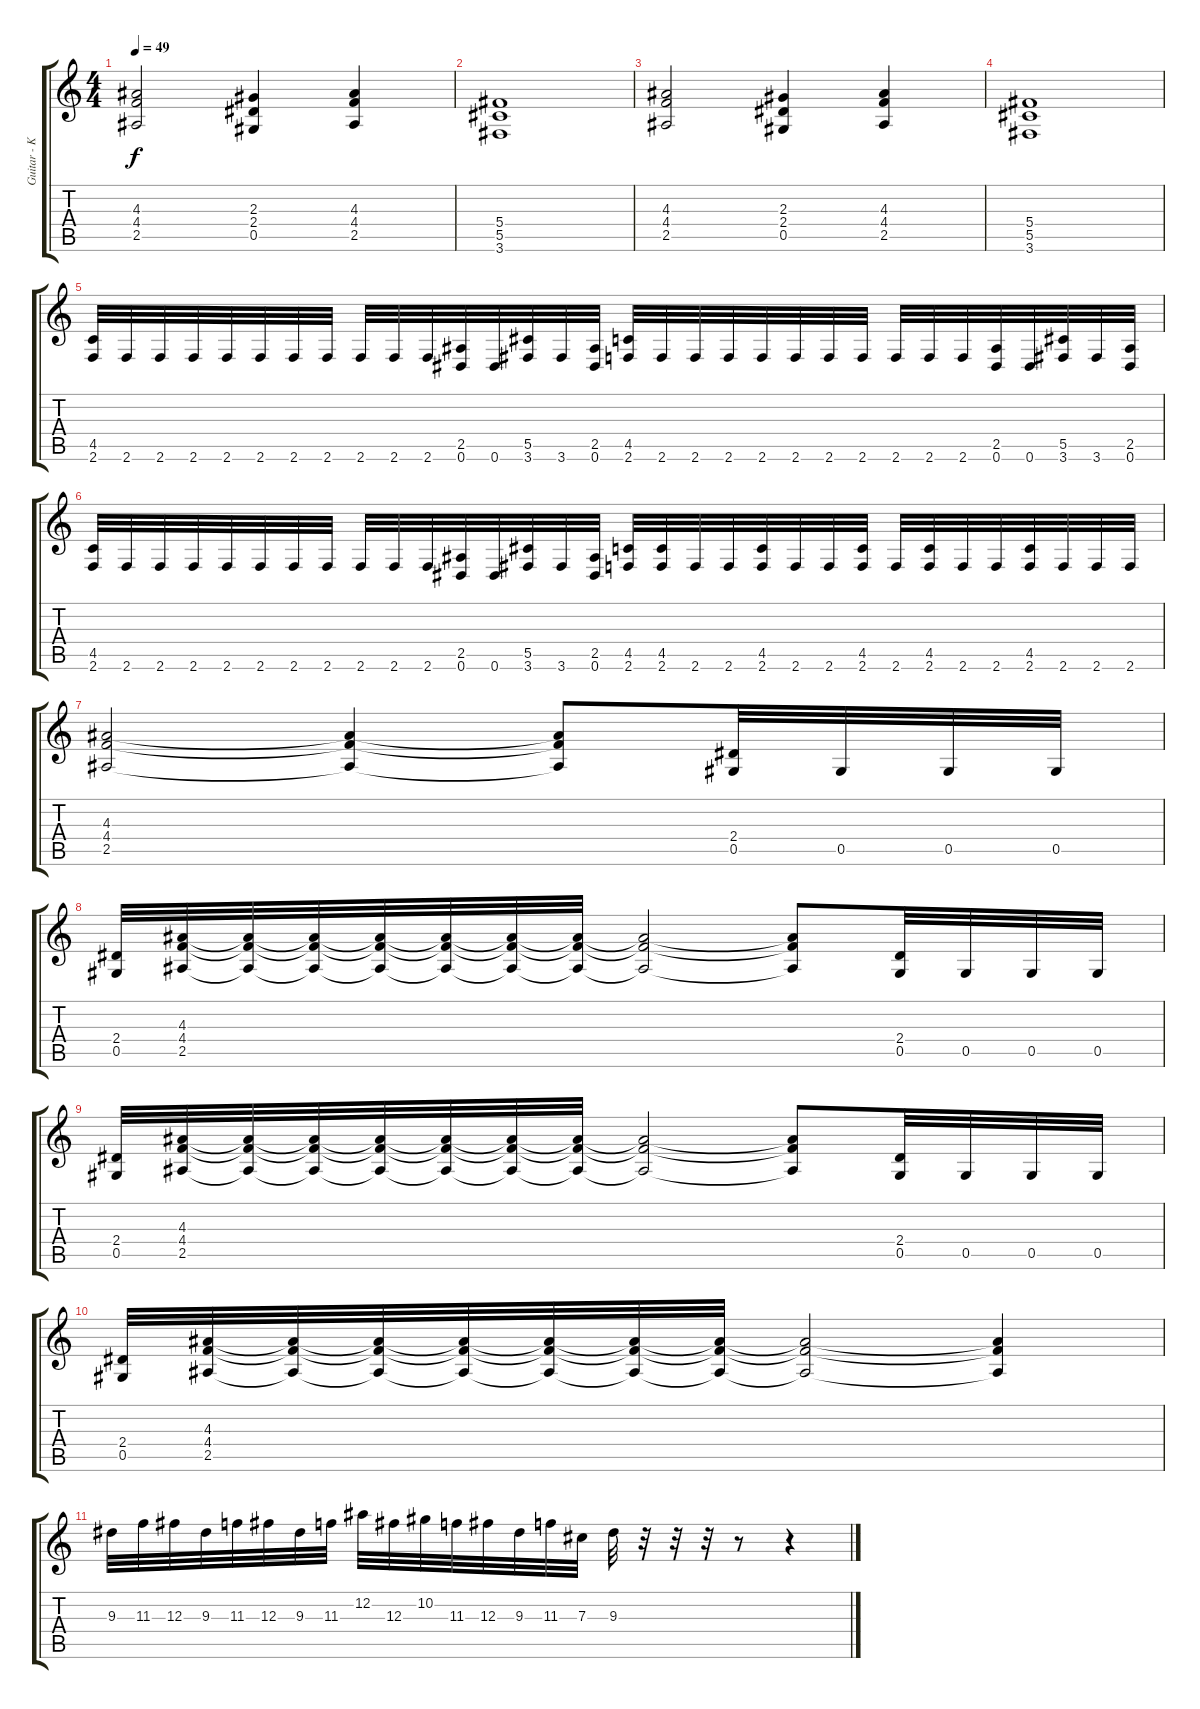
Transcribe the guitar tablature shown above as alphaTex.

\track ("Guitar - Kai Hansen" "Guitar - K") {instrument overdrivenguitar}
\staff {score tabs}
\tuning (Eb4 Bb3 Gb3 Db3 Ab2 Eb2) {hide}
\ts (4 4)
\tempo 49
\clef g2
\ks c
(4.3 4.4 2.5).2{dy f} (2.3 2.4 0.5).4 (4.3 4.4 2.5).4 |
(5.4 5.5 3.6).1 |
(4.3 4.4 2.5).2 (2.3 2.4 0.5).4 (4.3 4.4 2.5).4 |
(5.4 5.5 3.6).1 |
(4.5 2.6).32 2.6.32 2.6.32 2.6.32 2.6.32 2.6.32 2.6.32 2.6.32 2.6.32 2.6.32 2.6.32 (2.5 0.6).32 0.6.32 (5.5 3.6).32 3.6.32 (2.5 0.6).32 (4.5 2.6).32 2.6.32 2.6.32 2.6.32 2.6.32 2.6.32 2.6.32 2.6.32 2.6.32 2.6.32 2.6.32 (2.5 0.6).32 0.6.32 (5.5 3.6).32 3.6.32 (2.5 0.6).32 |
(4.5 2.6).32 2.6.32 2.6.32 2.6.32 2.6.32 2.6.32 2.6.32 2.6.32 2.6.32 2.6.32 2.6.32 (2.5 0.6).32 0.6.32 (5.5 3.6).32 3.6.32 (2.5 0.6).32 (4.5 2.6).32 (4.5 2.6).32 2.6.32 2.6.32 (4.5 2.6).32 2.6.32 2.6.32 (4.5 2.6).32 2.6.32 (4.5 2.6).32 2.6.32 2.6.32 (4.5 2.6).32 2.6.32 2.6.32 2.6.32 |
(4.3 4.4 2.5).2 (4.3{t} 4.4{t} 2.5{t}).4 (4.3{t} 4.4{t} 2.5{t}).8 (2.4 0.5).32 0.5.32 0.5.32 0.5.32 |
(2.4 0.5).32 (4.3 4.4 2.5).32 (4.3{t} 4.4{t} 2.5{t}).32 (4.3{t} 4.4{t} 2.5{t}).32 (4.3{t} 4.4{t} 2.5{t}).32 (4.3{t} 4.4{t} 2.5{t}).32 (4.3{t} 4.4{t} 2.5{t}).32 (4.3{t} 4.4{t} 2.5{t}).32 (4.3{t} 4.4{t} 2.5{t}).2 (4.3{t} 4.4{t} 2.5{t}).8 (2.4 0.5).32 0.5.32 0.5.32 0.5.32 |
(2.4 0.5).32 (4.3 4.4 2.5).32 (4.3{t} 4.4{t} 2.5{t}).32 (4.3{t} 4.4{t} 2.5{t}).32 (4.3{t} 4.4{t} 2.5{t}).32 (4.3{t} 4.4{t} 2.5{t}).32 (4.3{t} 4.4{t} 2.5{t}).32 (4.3{t} 4.4{t} 2.5{t}).32 (4.3{t} 4.4{t} 2.5{t}).2 (4.3{t} 4.4{t} 2.5{t}).8 (2.4 0.5).32 0.5.32 0.5.32 0.5.32 |
(2.4 0.5).32 (4.3 4.4 2.5).32 (4.3{t} 4.4{t} 2.5{t}).32 (4.3{t} 4.4{t} 2.5{t}).32 (4.3{t} 4.4{t} 2.5{t}).32 (4.3{t} 4.4{t} 2.5{t}).32 (4.3{t} 4.4{t} 2.5{t}).32 (4.3{t} 4.4{t} 2.5{t}).32 (4.3{t} 4.4{t} 2.5{t}).2 (4.3{t} 4.4{t} 2.5{t}).4 |
9.3.32 11.3.32 12.3.32 9.3.32 11.3.32 12.3.32 9.3.32 11.3.32 12.2.32 12.3.32 10.2.32 11.3.32 12.3.32 9.3.32 11.3.32 7.3.32 9.3.32 r.32 r.32 r.32 r.8 r.4
